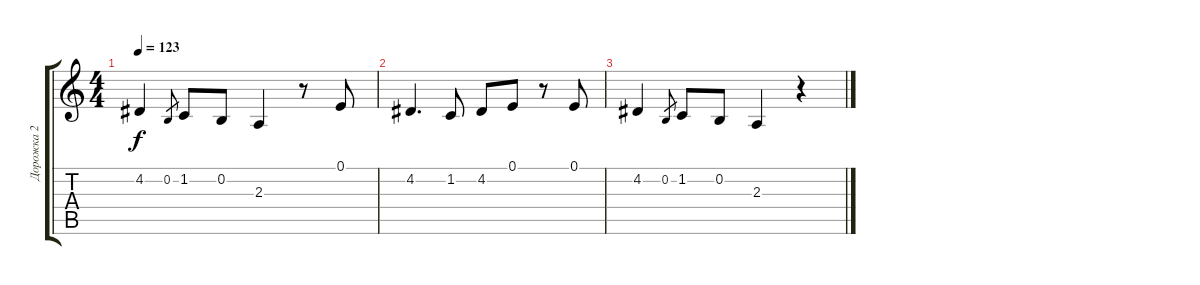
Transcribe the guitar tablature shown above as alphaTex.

\track ("Дорожка 2" "Дорожка 2") {instrument churchorgan}
\staff {score tabs}
\tuning (E4 B3 G3 D3 A2 E2) {hide}
\ts (4 4)
\tempo 123
\clef g2
\ks c
4.2.4{dy f} 0.2.8{gr} 1.2.8 0.2.8 2.3.4 r.8 0.1.8 |
4.2.4{d} 1.2.8 4.2.8 0.1.8 r.8 0.1.8 |
4.2.4 0.2.8{gr} 1.2.8 0.2.8 2.3.4 r.4
